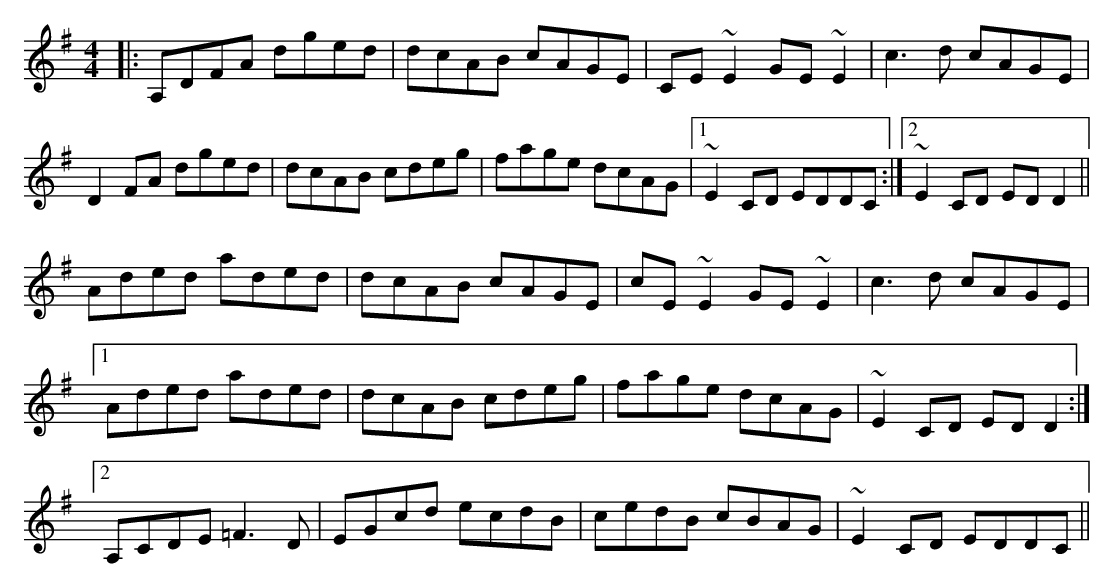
X:1
M:4/4
K:Dmix
|:A,DFA dged|dcAB cAGE|CE ~E2 GE ~E2|c3 d cAGE|
D2 FA dged|dcAB cdeg|fage dcAG|1 ~E2 CD EDDC:|2 ~E2 CD ED D2||
Aded aded|dcAB cAGE|cE ~E2 GE ~E2|c3 d cAGE|
[1 Aded aded|dcAB cdeg|fage dcAG|~E2 CD ED D2:|
[2 A,CDE =F3 D|EGcd ecdB|cedB cBAG|~E2 CD EDDC||
